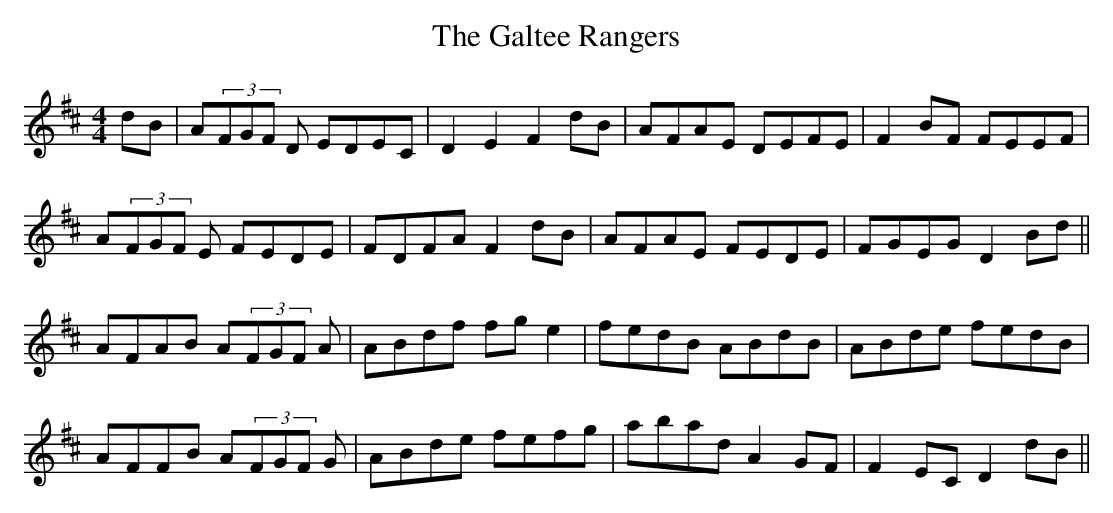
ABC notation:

X:1
T: The Galtee Rangers
M: 4/4
L: 1/8
K: Dmaj
dB|A(3FGF D EDEC|D2E2 F2dB|AFAE DEFE|F2BF FEEF|
A(3FGF E FEDE|FDFA F2dB|AFAE FEDE|FGEG D2Bd||
AFAB A(3FGF A|ABdf fge2|fedB ABdB|ABde fedB|
AFFB A(3FGF G|ABde fefg|abad A2GF|F2EC D2dB||
